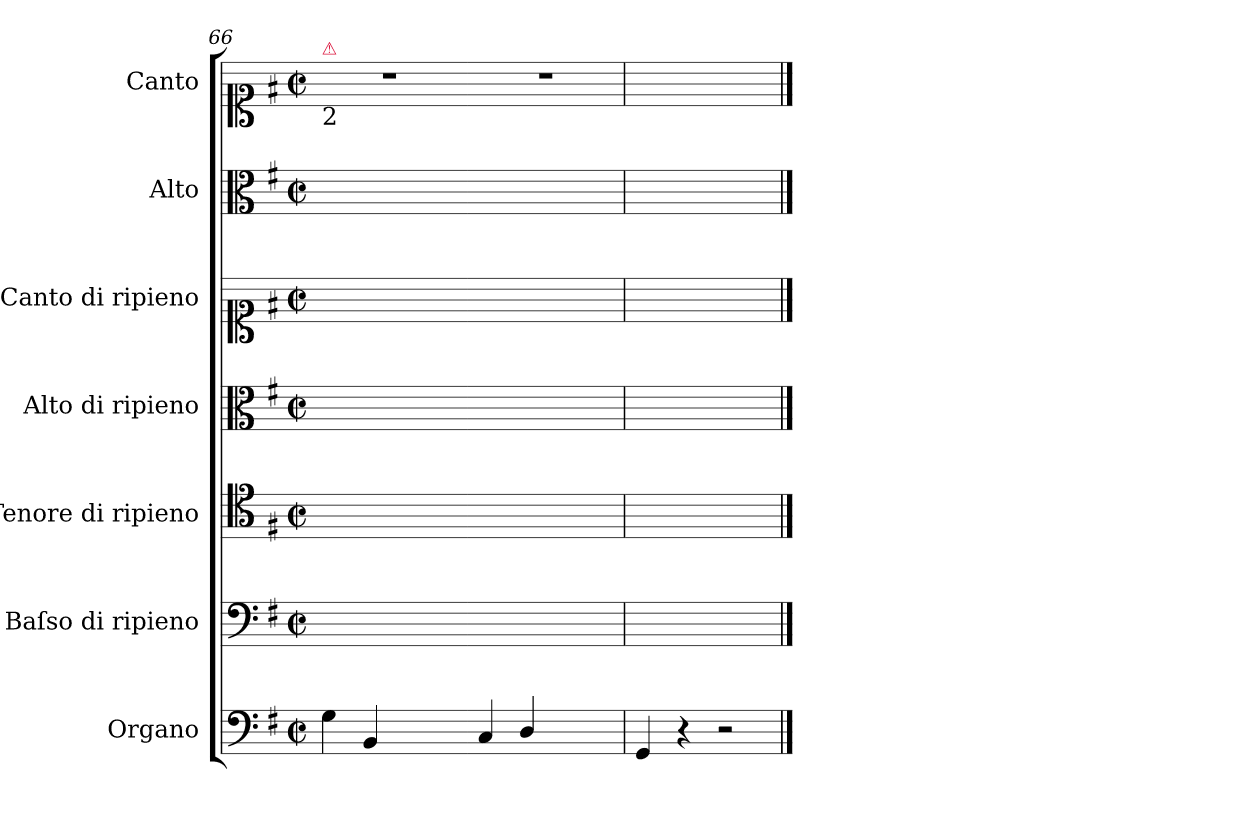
**kern	**kern	**kern	**kern	**kern	**kern	**kern
*part7	*part6	*part5	*part4	*part3	*part2	*part1
*staff7	*staff6	*staff5	*staff4	*staff3	*staff2	*staff1
*I"Organo	*I"Baſso di ripieno	*I"Tenore di ripieno	*I"Alto di ripieno	*I"Canto di ripieno	*I"Alto	*I"Canto
*I'Org.	*I'B. rip.	*I'T. rip.	*I'A. rip.	*I'C.rip.	*I'A.	*I'C.
*clefF4	*clefF4	*clefC4	*clefC3	*clefC1	*clefC3	*clefC1
*k[f#]	*k[f#]	*k[f#]	*k[f#]	*k[f#]	*k[f#]	*k[f#]
*M2/2	*M2/2	*M2/2	*M2/2	*M2/2	*M2/2	*M2/2
*met(c|)	*met(c|)	*met(c|)	*met(c|)	*met(c|)	*met(c|)	*met(c|)
=66	=66	=66	=66	=66	=66	=66
!	!	!	!	!	!	!LO:TX:b:t=2
!	!	!	!	!	!	!LO:TX:a:color=crimson:t=⚠
4G\	1ryy	1ryy	1ryy	1ryy	1ryy	1r
4BB/	.	.	.	.	.	.
2ryy	.	.	.	.	.	.
=-	=-	=-	=-	=-	=-	=-
4C/	1ryy	1ryy	1ryy	1ryy	1ryy	1r
4D/	.	.	.	.	.	.
2ryy	.	.	.	.	.	.
=67	=67	=67	=67	=67	=67	=67
4GG/	1ryy	1ryy	1ryy	1ryy	1ryy	1ryy
4r	.	.	.	.	.	.
2r	.	.	.	.	.	.
==	==	==	==	==	==	==
*-	*-	*-	*-	*-	*-	*-
